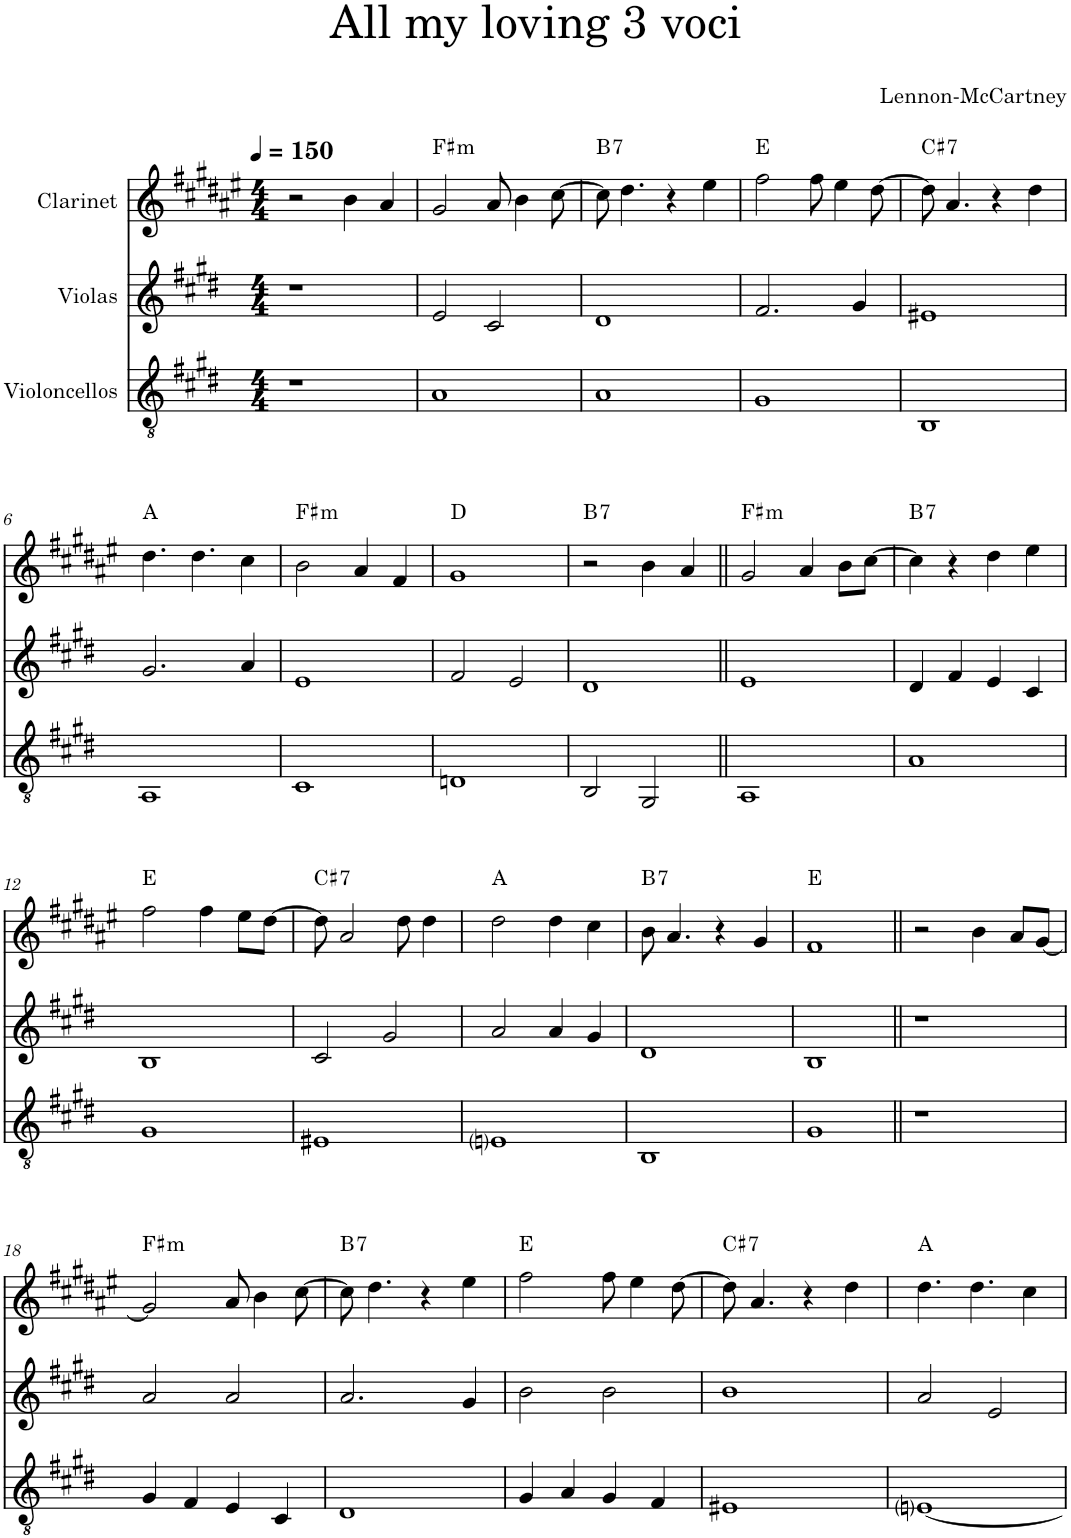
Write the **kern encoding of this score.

**kern	**kern	**kern	**harte
*part3	*part2	*part1	*part1
*staff3	*staff2	*staff1	*
*I"Violoncellos	*I"Violas	*I"Clarinet	*
*I'Vc	*I'Vla	*I'Cl	*
*clefGv2	*clefG2	*clefG2	*
*	*	*Trd1c2	*
*k[f#c#g#d#]	*k[f#c#g#d#]	*k[f#c#g#d#a#e#]	*
*E:	*E:	*F#:	*
*M4/4	*M4/4	*M4/4	*
*MM150	*MM150	*MM150	*
=1	=1	=1	=1
1r	1r	2r	.
.	.	4b\	.
.	.	4a#/	.
=2	=2	=2	=2
!	!	!	!LO:H:kt=m
1A	2e/	2g#/	F#:min
.	2c#/	8a#/	.
.	.	4b\	.
.	.	[8cc#\	.
=3	=3	=3	=3
!	!	!	!LO:H:kt=7
1A	1d#	8cc#\]	B:7
.	.	4.dd#\	.
.	.	4r	.
.	.	4ee#\	.
=4	=4	=4	=4
1G#	2.f#/	2ff#\	E:maj
.	.	8ff#\	.
.	.	4ee#\	.
.	4g#/	.	.
.	.	[8dd#\	.
=5	=5	=5	=5
!	!	!	!LO:H:kt=7
1BB	1e#X	8dd#\]	C#:7
.	.	4.a#/	.
.	.	4r	.
.	.	4dd#\	.
!!LO:LB:g=z
=6	=6	=6	=6
1AA	2.g#/	4.dd#\	A:maj
.	.	4.dd#\	.
.	4a/	4cc#\	.
=7	=7	=7	=7
!	!	!	!LO:H:kt=m
1C#	1e	2b\	F#:min
.	.	4a#/	.
.	.	4f#/	.
=8	=8	=8	=8
1Dn	2f#/	1g#	D:maj
.	2e/	.	.
=9	=9	=9	=9
!	!	!	!LO:H:kt=7
2BB/	1d#	2r	B:7
2GG#/	.	4b\	.
.	.	4a#/	.
=10||	=10||	=10||	=10||
!	!	!	!LO:H:kt=m
1AA	1e	2g#/	F#:min
.	.	4a#/	.
.	.	8b\L	.
.	.	[8cc#\J	.
=11	=11	=11	=11
!	!	!	!LO:H:kt=7
1A	4d#/	4cc#\]	B:7
.	4f#/	4r	.
.	4e/	4dd#\	.
.	4c#/	4ee#\	.
!!LO:LB:g=z
=12	=12	=12	=12
1G#	1B	2ff#\	E:maj
.	.	4ff#\	.
.	.	8ee#\L	.
.	.	[8dd#\J	.
=13	=13	=13	=13
!	!	!	!LO:H:kt=7
1E#X	2c#/	8dd#\]	C#:7
.	.	2a#/	.
.	2g#/	.	.
.	.	8dd#\	.
.	.	4dd#\	.
=14	=14	=14	=14
1Eni	2a/	2dd#\	A:maj
.	4a/	4dd#\	.
.	4g#/	4cc#\	.
=15	=15	=15	=15
!	!	!	!LO:H:kt=7
1BB	1d#	8b\	B:7
.	.	4.a#/	.
.	.	4r	.
.	.	4g#/	.
=16	=16	=16	=16
1G#	1B	1f#	E:maj
=17||	=17||	=17||	=17||
1r	1r	2r	.
.	.	4b\	.
.	.	8a#/L	.
.	.	[8g#/J	.
!!LO:LB:g=z
=18	=18	=18	=18
!	!	!	!LO:H:kt=m
4G#/	2a/	2g#/]	F#:min
4F#/	.	.	.
4E/	2a/	8a#/	.
.	.	4b\	.
4C#/	.	.	.
.	.	[8cc#\	.
=19	=19	=19	=19
!	!	!	!LO:H:kt=7
1D#	2.a/	8cc#\]	B:7
.	.	4.dd#\	.
.	.	4r	.
.	4g#/	4ee#\	.
=20	=20	=20	=20
4G#/	2b\	2ff#\	E:maj
4A/	.	.	.
4G#/	2b\	8ff#\	.
.	.	4ee#\	.
4F#/	.	.	.
.	.	[8dd#\	.
=21	=21	=21	=21
!	!	!	!LO:H:kt=7
1E#X	1b	8dd#\]	C#:7
.	.	4.a#/	.
.	.	4r	.
.	.	4dd#\	.
=22	=22	=22	=22
[1Eni	2a/	4.dd#\	A:maj
.	.	4.dd#\	.
.	2e/	.	.
.	.	4cc#\	.
=	=	=	=
*-	*-	*-	*-
